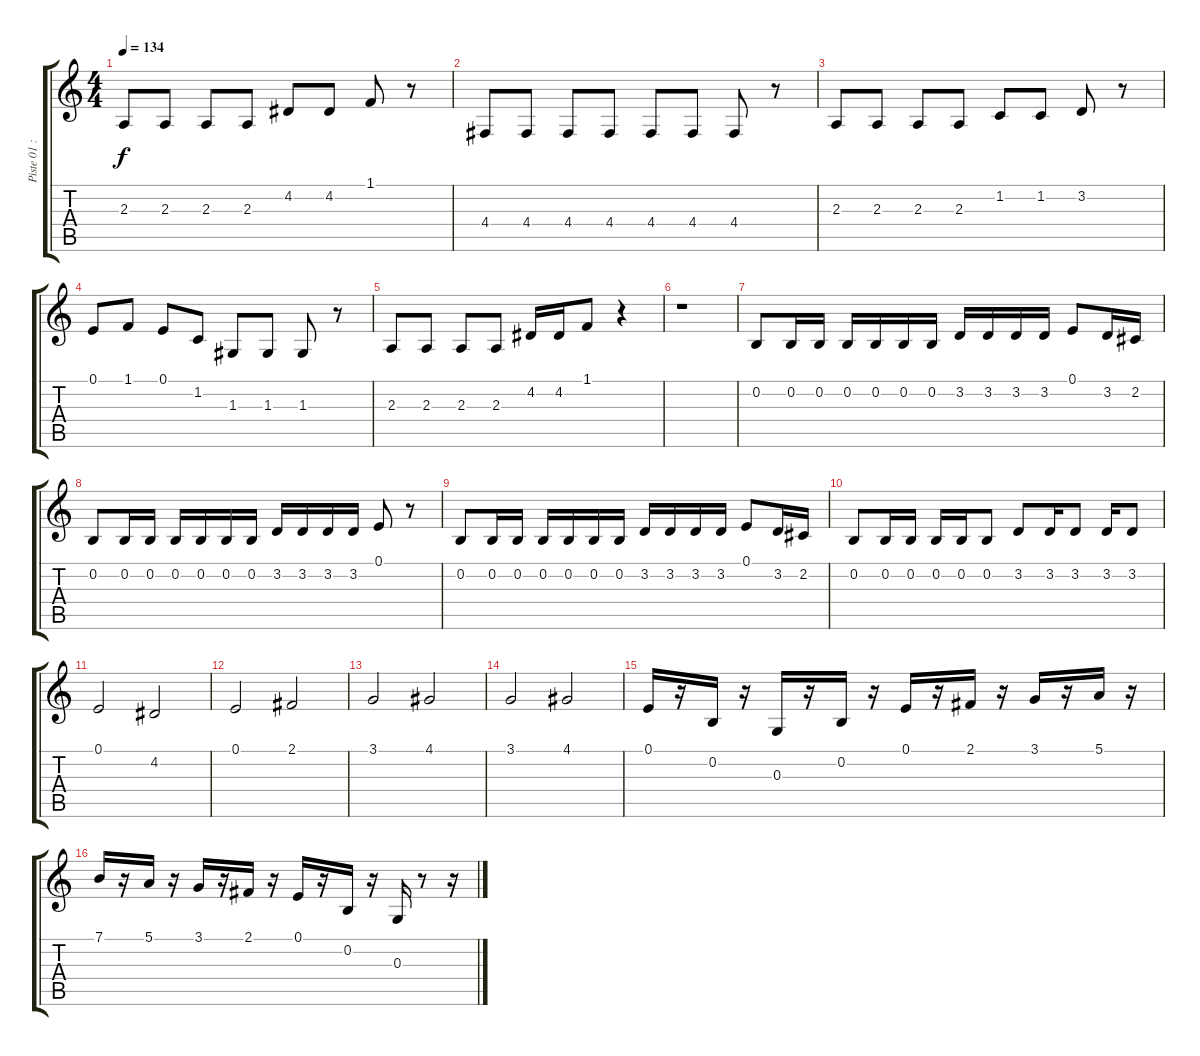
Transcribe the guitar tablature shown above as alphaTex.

\track ("Piste 01 : non précisé" "Piste 01 :") {instrument altosax}
\staff {score tabs}
\tuning (E4 B3 G3 D3 A2 E2) {hide}
\ts (4 4)
\tempo 134
\clef g2
\ks c
2.3.8{dy f} 2.3.8 2.3.8 2.3.8 4.2.8 4.2.8 1.1.8 r.8 |
4.4.8 4.4.8 4.4.8 4.4.8 4.4.8 4.4.8 4.4.8 r.8 |
2.3.8 2.3.8 2.3.8 2.3.8 1.2.8 1.2.8 3.2.8 r.8 |
0.1.8 1.1.8 0.1.8 1.2.8 1.3.8 1.3.8 1.3.8 r.8 |
2.3.8 2.3.8 2.3.8 2.3.8 4.2.16 4.2.16 1.1.8 r.4 |
r.1 |
0.2.8 0.2.16 0.2.16 0.2.16 0.2.16 0.2.16 0.2.16 3.2.16 3.2.16 3.2.16 3.2.16 0.1.8 3.2.16 2.2.16 |
0.2.8 0.2.16 0.2.16 0.2.16 0.2.16 0.2.16 0.2.16 3.2.16 3.2.16 3.2.16 3.2.16 0.1.8 r.8 |
0.2.8 0.2.16 0.2.16 0.2.16 0.2.16 0.2.16 0.2.16 3.2.16 3.2.16 3.2.16 3.2.16 0.1.8 3.2.16 2.2.16 |
0.2.8 0.2.16 0.2.16 0.2.16 0.2.16 0.2.8 3.2.8 3.2.16 3.2.8 3.2.16 3.2.8 |
0.1.2 4.2.2 |
0.1.2 2.1.2 |
3.1.2 4.1.2 |
3.1.2 4.1.2 |
0.1.16 r.16 0.2.16 r.16 0.3.16 r.16 0.2.16 r.16 0.1.16 r.16 2.1.16 r.16 3.1.16 r.16 5.1.16 r.16 |
7.1.16 r.16 5.1.16 r.16 3.1.16 r.16 2.1.16 r.16 0.1.16 r.16 0.2.16 r.16 0.3.16 r.8 r.16
